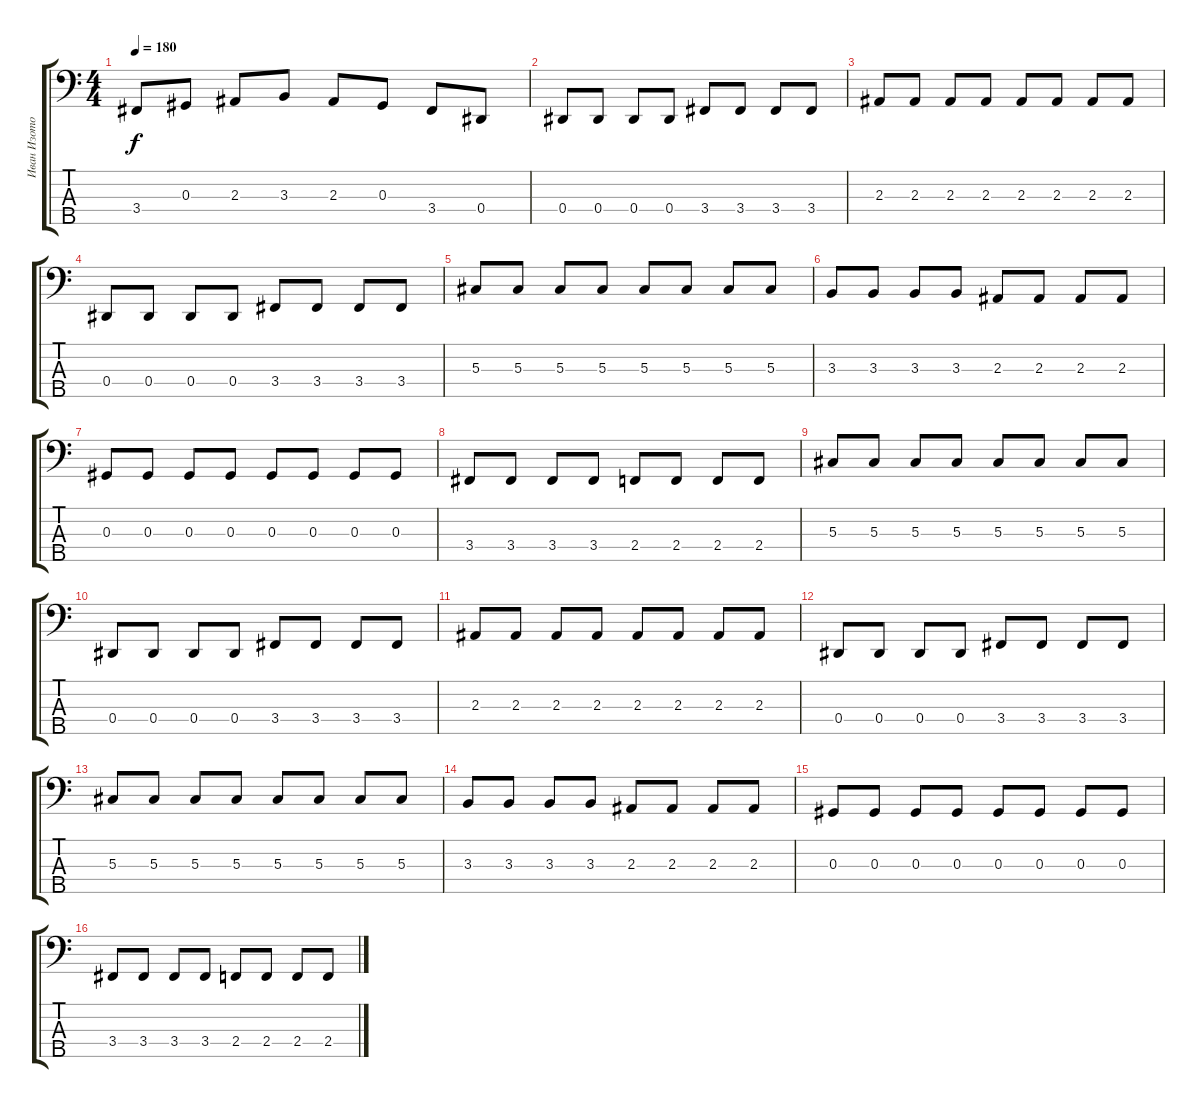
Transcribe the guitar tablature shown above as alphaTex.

\track ("Иван Изотов" "Иван Изото") {instrument electricbasspick}
\staff {score tabs}
\tuning (Gb2 Db2 Ab1 Eb1 Bb0) {hide}
\ts (4 4)
\tempo 180
\clef f4
\ks c
3.4{t}.8{dy f} 0.3.8 2.3.8 3.3.8 2.3.8 0.3.8 3.4.8 0.4.8 |
0.4.8 0.4.8 0.4.8 0.4.8 3.4.8 3.4.8 3.4.8 3.4.8 |
2.3.8 2.3.8 2.3.8 2.3.8 2.3.8 2.3.8 2.3.8 2.3.8 |
0.4.8 0.4.8 0.4.8 0.4.8 3.4.8 3.4.8 3.4.8 3.4.8 |
5.3.8 5.3.8 5.3.8 5.3.8 5.3.8 5.3.8 5.3.8 5.3.8 |
3.3.8 3.3.8 3.3.8 3.3.8 2.3.8 2.3.8 2.3.8 2.3.8 |
0.3.8 0.3.8 0.3.8 0.3.8 0.3.8 0.3.8 0.3.8 0.3.8 |
3.4.8 3.4.8 3.4.8 3.4.8 2.4.8 2.4.8 2.4.8 2.4.8 |
5.3.8 5.3.8 5.3.8 5.3.8 5.3.8 5.3.8 5.3.8 5.3.8 |
0.4.8 0.4.8 0.4.8 0.4.8 3.4.8 3.4.8 3.4.8 3.4.8 |
2.3.8 2.3.8 2.3.8 2.3.8 2.3.8 2.3.8 2.3.8 2.3.8 |
0.4.8 0.4.8 0.4.8 0.4.8 3.4.8 3.4.8 3.4.8 3.4.8 |
5.3.8 5.3.8 5.3.8 5.3.8 5.3.8 5.3.8 5.3.8 5.3.8 |
3.3.8 3.3.8 3.3.8 3.3.8 2.3.8 2.3.8 2.3.8 2.3.8 |
0.3.8 0.3.8 0.3.8 0.3.8 0.3.8 0.3.8 0.3.8 0.3.8 |
3.4.8 3.4.8 3.4.8 3.4.8 2.4.8 2.4.8 2.4.8 2.4.8
